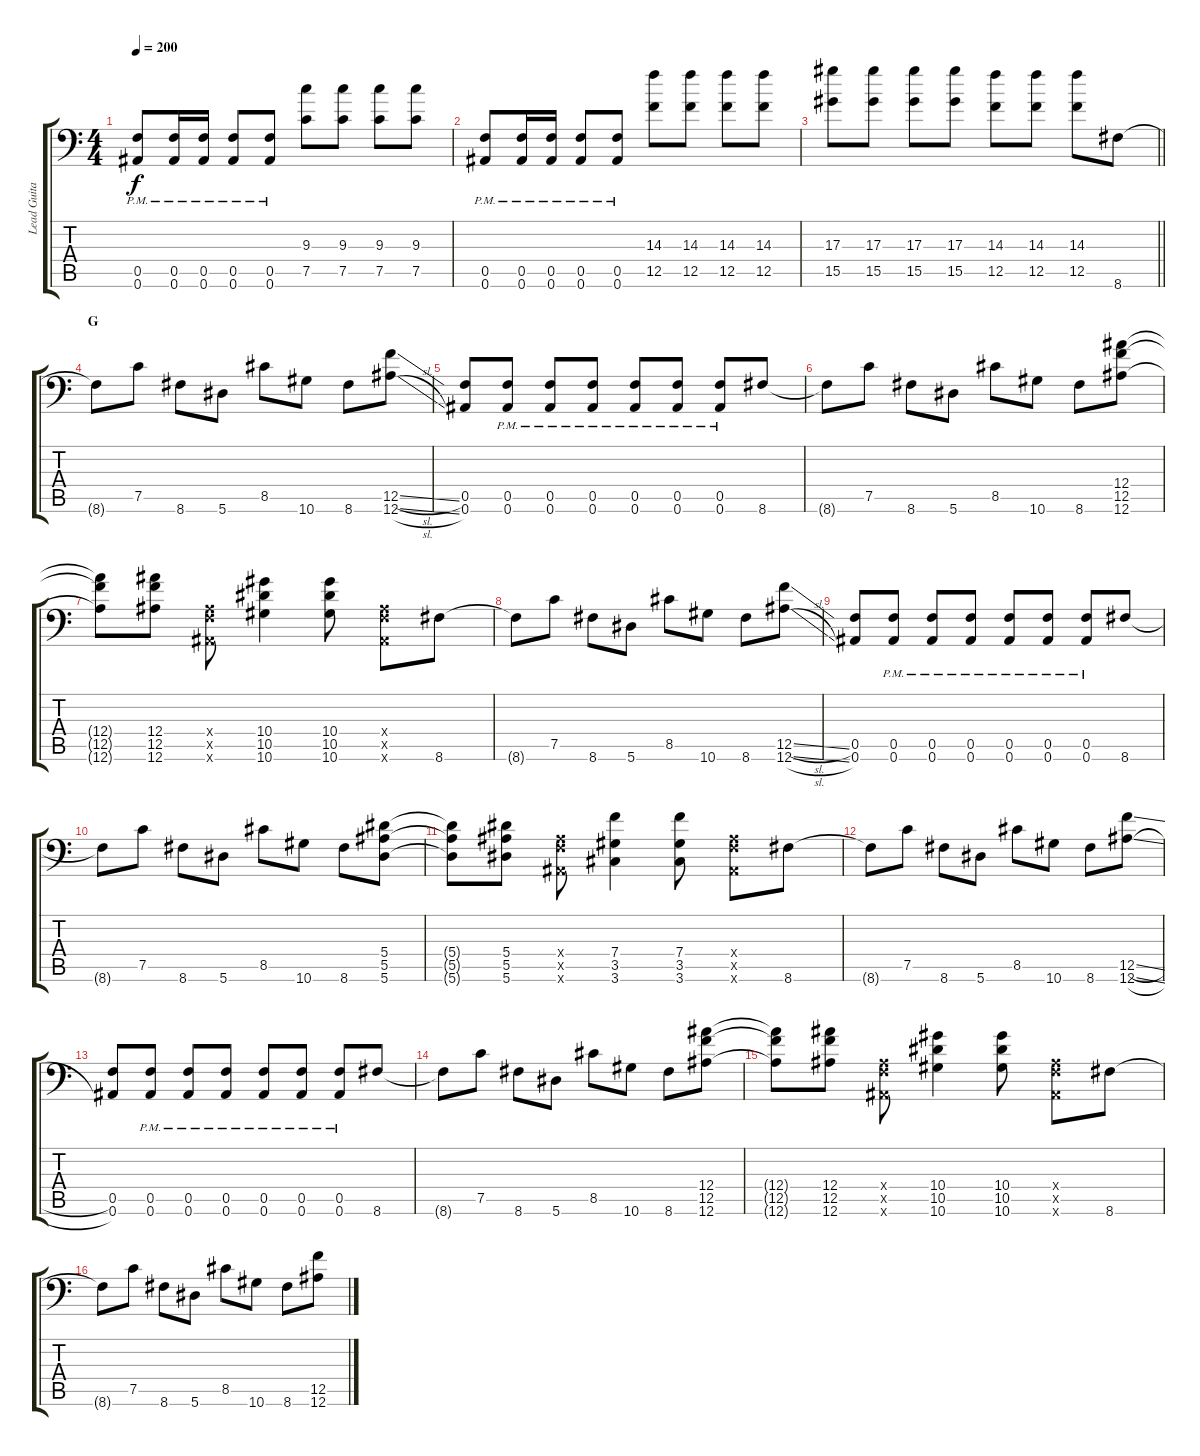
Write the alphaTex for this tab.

\track ("Lead Guitar: Michael Bujaki" "Lead Guita") {instrument overdrivenguitar}
\staff {score tabs}
\tuning (C4 G3 Eb3 Bb2 F2 Bb1) {hide}
\ts (4 4)
\tempo 200
\clef f4
\ks c
(0.5{pm} 0.6{pm}).8{dy f} (0.5{pm} 0.6{pm}).16 (0.5{pm} 0.6{pm}).16 (0.5{pm} 0.6{pm}).8 (0.5{pm} 0.6{pm}).8 (9.3 7.5).8 (9.3 7.5).8 (9.3 7.5).8 (9.3 7.5).8 |
(0.5{pm} 0.6{pm}).8 (0.5{pm} 0.6{pm}).16 (0.5{pm} 0.6{pm}).16 (0.5{pm} 0.6{pm}).8 (0.5{pm} 0.6{pm}).8 (14.3 12.5).8 (14.3 12.5).8 (14.3 12.5).8 (14.3 12.5).8 |
\barLineRight lightlight
(17.3 15.5).8 (17.3 15.5).8 (17.3 15.5).8 (17.3 15.5).8 (14.3 12.5).8 (14.3 12.5).8 (14.3 12.5).8 8.6.8 |
\section ("" "G")
8.6{t}.8 7.5.8 8.6.8 5.6.8 8.5.8 10.6.8 8.6.8 (12.5{sl} 12.6{sl}).8 |
(0.5 0.6).8 (0.5{pm} 0.6{pm}).8 (0.5{pm} 0.6{pm}).8 (0.5{pm} 0.6{pm}).8 (0.5{pm} 0.6{pm}).8 (0.5{pm} 0.6{pm}).8 (0.5{pm} 0.6{pm}).8 8.6.8 |
8.6{t}.8 7.5.8 8.6.8 5.6.8 8.5.8 10.6.8 8.6.8 (12.4 12.5 12.6).8 |
(12.4{t} 12.5{t} 12.6{t}).8 (12.4 12.5 12.6).8 (0.4{x} 0.5{x} 0.6{x}).8 (10.4 10.5 10.6).4 (10.4 10.5 10.6).8 (0.4{x} 0.5{x} 0.6{x}).8 8.6.8 |
8.6{t}.8 7.5.8 8.6.8 5.6.8 8.5.8 10.6.8 8.6.8 (12.5{sl} 12.6{sl}).8 |
(0.5 0.6).8 (0.5{pm} 0.6{pm}).8 (0.5{pm} 0.6{pm}).8 (0.5{pm} 0.6{pm}).8 (0.5{pm} 0.6{pm}).8 (0.5{pm} 0.6{pm}).8 (0.5{pm} 0.6{pm}).8 8.6.8 |
8.6{t}.8 7.5.8 8.6.8 5.6.8 8.5.8 10.6.8 8.6.8 (5.4 5.5 5.6).8 |
(5.4{t} 5.5{t} 5.6{t}).8 (5.4 5.5 5.6).8 (0.4{x} 0.5{x} 0.6{x}).8 (7.4 3.5 3.6).4 (7.4 3.5 3.6).8 (0.4{x} 0.5{x} 0.6{x}).8 8.6.8 |
8.6{t}.8 7.5.8 8.6.8 5.6.8 8.5.8 10.6.8 8.6.8 (12.5{sl} 12.6{sl}).8 |
(0.5 0.6).8 (0.5{pm} 0.6{pm}).8 (0.5{pm} 0.6{pm}).8 (0.5{pm} 0.6{pm}).8 (0.5{pm} 0.6{pm}).8 (0.5{pm} 0.6{pm}).8 (0.5{pm} 0.6{pm}).8 8.6.8 |
8.6{t}.8 7.5.8 8.6.8 5.6.8 8.5.8 10.6.8 8.6.8 (12.4 12.5 12.6).8 |
(12.4{t} 12.5{t} 12.6{t}).8 (12.4 12.5 12.6).8 (0.4{x} 0.5{x} 0.6{x}).8 (10.4 10.5 10.6).4 (10.4 10.5 10.6).8 (0.4{x} 0.5{x} 0.6{x}).8 8.6.8 |
8.6{t}.8 7.5.8 8.6.8 5.6.8 8.5.8 10.6.8 8.6.8 (12.5{sl} 12.6{sl}).8
